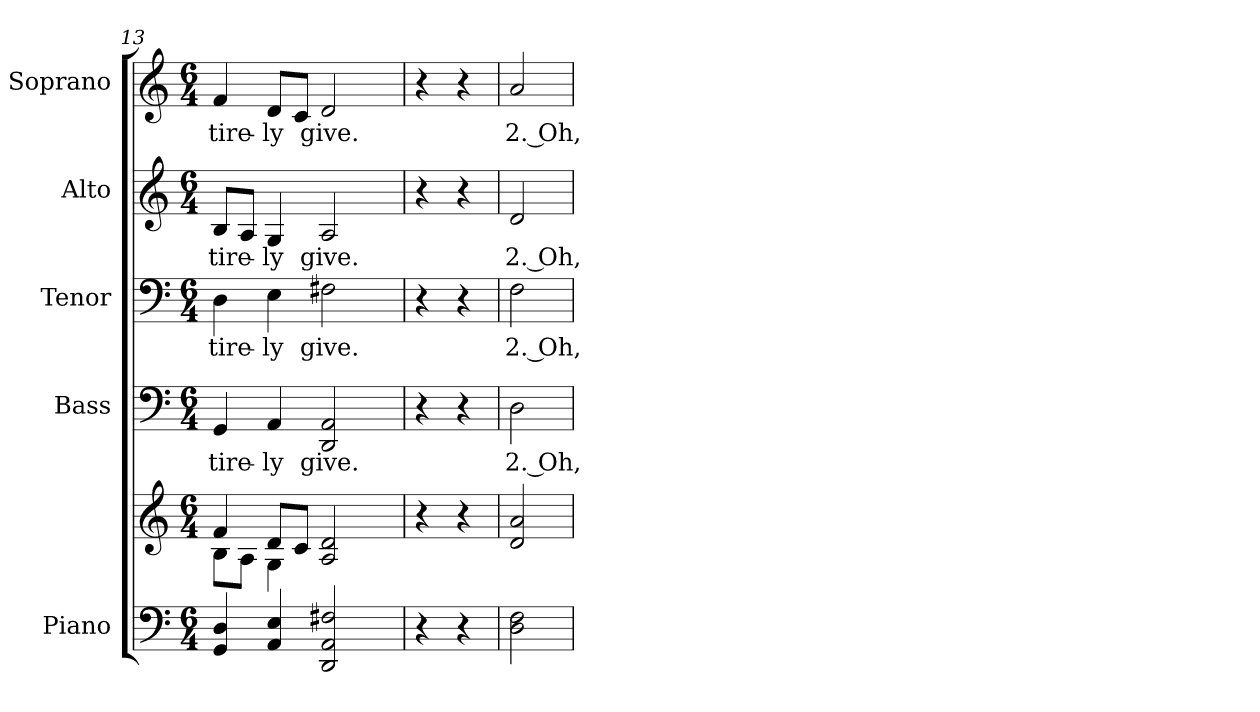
**kern	**kern	**kern	**text	**kern	**text	**kern	**text	**kern	**text
*part5	*part5	*part4	*part4	*part3	*part3	*part2	*part2	*part1	*part1
*staff6	*staff5	*staff4	*staff4	*staff3	*staff3	*staff2	*staff2	*staff1	*staff1
*I"Piano	*	*I"Bass	*	*I"Tenor	*	*I"Alto	*	*I"Soprano	*
*I'Pno.	*	*I'B.	*	*I'T.	*	*I'A.	*	*I'S.	*
*clefF4	*clefG2	*clefF4	*	*clefF4	*	*clefG2	*	*clefG2	*
*k[]	*k[]	*k[]	*	*k[]	*	*k[]	*	*k[]	*
*C:	*C:	*C:	*	*C:	*	*C:	*	*C:	*
*M6/4	*M6/4	*M6/4	*	*M6/4	*	*M6/4	*	*M6/4	*
=13	=13	=13	=13	=13	=13	=13	=13	=13	=13
*	*^	*	*	*	*	*	*	*	*
!	!	!	!	!LO:LY:b:color=#000000	!	!	!	!	!	!
!	!	!	!	!	!	!LO:LY:b:color=#000000	!	!	!	!
!	!	!	!	!	!	!	!	!LO:LY:b:color=#000000	!	!
!	!	!	!	!	!	!	!	!	!	!LO:LY:b:color=#000000
4GGi/ 4Di	4fi/	8Bi\L	4GGi/	-tire-	4Di\	-tire-	8Bi/L	-tire-	4fi/	-tire-
.	.	8Ai\J	.	.	.	.	8Ai/J	.	.	.
!	!	!	!	!LO:LY:b:color=#000000	!	!	!	!	!	!
!	!	!	!	!	!	!LO:LY:b:color=#000000	!	!	!	!
!	!	!	!	!	!	!	!	!LO:LY:b:color=#000000	!	!
!	!	!	!	!	!	!	!	!	!	!LO:LY:b:color=#000000
4AAi/ 4Ei	8di/L	4Gi\	4AAi/	-ly	4Ei\	-ly	4Gi/	-ly	8di/L	-ly
.	8ci/J	.	.	.	.	.	.	.	8ci/J	.
!	!	!	!	!LO:LY:b:color=#000000	!	!	!	!	!	!
!	!	!	!	!	!	!LO:LY:b:color=#000000	!	!	!	!
!	!	!	!	!	!	!	!	!LO:LY:b:color=#000000	!	!
!	!	!	!	!	!	!	!	!	!	!LO:LY:b:color=#000000
2DDi/ 2AAi 2F#Xi	2Ai/ 2di	4ryy	2DDi/ 2AAi	give.	2F#Xi\	give.	2Ai/	give.	2di/	give.
.	.	4ryy	.	.	.	.	.	.	.	.
*	*v	*v	*	*	*	*	*	*	*	*
!!LO:PB:g=z
=14	=14	=14	=14	=14	=14	=14	=14	=14	=14
4r	4r	4r	.	4r	.	4r	.	4r	.
4r	4r	4r	.	4r	.	4r	.	4r	.
=15	=15	=15	=15	=15	=15	=15	=15	=15	=15
!	!	!	!LO:LY:b:color=#000000	!	!	!	!	!	!
!	!	!	!	!	!LO:LY:b:color=#000000	!	!	!	!
!	!	!	!	!	!	!	!LO:LY:b:color=#000000	!	!
!	!	!	!	!	!	!	!	!	!LO:LY:b:color=#000000
2Di\ 2Fi	2di/ 2ai	2Di\	2. Oh,	2Fi\	2. Oh,	2di/	2. Oh,	2ai/	2. Oh,
=	=	=	=	=	=	=	=	=	=
*-	*-	*-	*-	*-	*-	*-	*-	*-	*-
